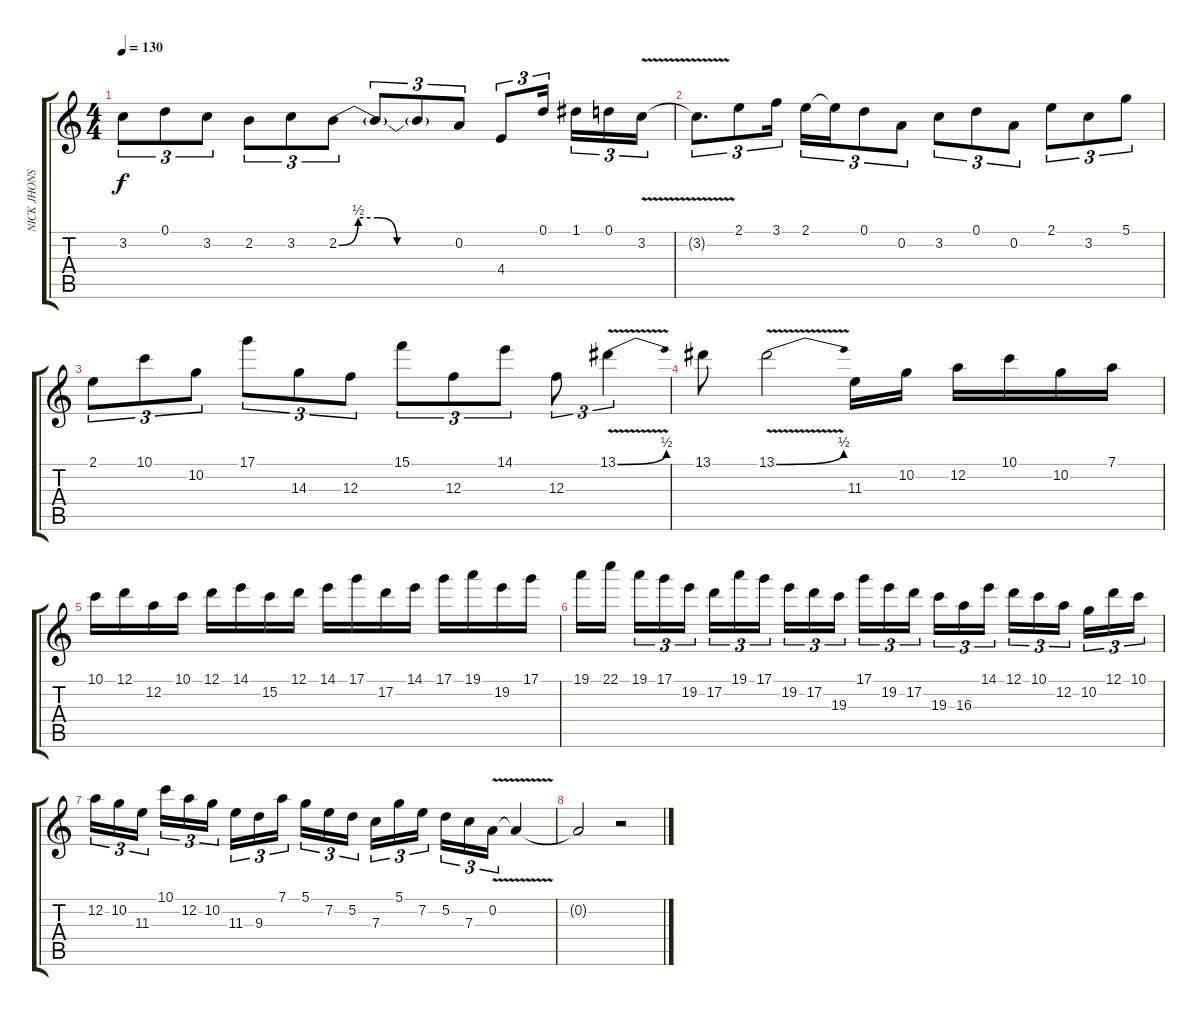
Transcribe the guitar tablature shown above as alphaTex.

\track ("NICK JHONSON" "NICK JHONS") {instrument distortionguitar}
\staff {score tabs}
\tuning (D4 A3 F3 C3 G2 C2) {hide}
\ts (4 4)
\tempo 130
\clef g2
\ks c
3.2.8{tu (3 2) dy f} 0.1.8{tu (3 2)} 3.2.8{tu (3 2)} 2.2.8{tu (3 2)} 3.2.8{tu (3 2)} 2.2{be (custom 0 0 10 2 20 2 30 0 60 0)}.8{tu (3 2)} 2.2{t}.8{tu (3 2)} 2.2{t}.8{tu (3 2)} 0.2.8{tu (3 2)} 4.4.8{tu (3 2)} 0.1.16{tu (3 2) beam splitsecondary} 1.1.16{tu (3 2)} 0.1.16{tu (3 2)} 3.2{v}.16{tu (3 2)} |
3.2{t}.8{d tu (3 2)} 2.1.8{tu (3 2)} 3.1.16{tu (3 2)} 2.1.16{tu (3 2)} 2.1{t}.16{tu (3 2)} 0.1.8{tu (3 2)} 0.2.8{tu (3 2)} 3.2.8{tu (3 2)} 0.1.8{tu (3 2)} 0.2.8{tu (3 2)} 2.1.8{tu (3 2)} 3.2.8{tu (3 2)} 5.1.8{tu (3 2)} |
2.1.8{tu (3 2)} 10.1.8{tu (3 2)} 10.2.8{tu (3 2)} 17.1.8{tu (3 2)} 14.3.8{tu (3 2)} 12.3.8{tu (3 2)} 15.1.8{tu (3 2)} 12.3.8{tu (3 2)} 14.1.8{tu (3 2)} 12.3.8{tu (3 2)} 13.1{be (bend 0 0 60 2) v}.4{tu (3 2)} |
13.1.8 13.1{be (bend 0 0 60 2) v}.2 11.3.16 10.2.16 12.2.16 10.1.16 10.2.16 7.1.16 |
10.1.16 12.1.16 12.2.16 10.1.16 12.1.16 14.1.16 15.2.16 12.1.16 14.1.16 17.1.16 17.2.16 14.1.16 17.1.16 19.1.16 19.2.16 17.1.16 |
19.1.16 22.1.16{beam splitsecondary} 19.1.16{tu (3 2)} 17.1.16{tu (3 2)} 19.2.16{tu (3 2)} 17.2.16{tu (3 2)} 19.1.16{tu (3 2)} 17.1.16{tu (3 2) beam splitsecondary} 19.2.16{tu (3 2)} 17.2.16{tu (3 2)} 19.3.16{tu (3 2)} 17.1.16{tu (3 2)} 19.2.16{tu (3 2)} 17.2.16{tu (3 2) beam splitsecondary} 19.3.16{tu (3 2)} 16.3.16{tu (3 2)} 14.1.16{tu (3 2)} 12.1.16{tu (3 2)} 10.1.16{tu (3 2)} 12.2.16{tu (3 2) beam splitsecondary} 10.2.16{tu (3 2)} 12.1.16{tu (3 2)} 10.1.16{tu (3 2)} |
12.2.16{tu (3 2)} 10.2.16{tu (3 2)} 11.3.16{tu (3 2) beam splitsecondary} 10.1.16{tu (3 2)} 12.2.16{tu (3 2)} 10.2.16{tu (3 2)} 11.3.16{tu (3 2)} 9.3.16{tu (3 2)} 7.1.16{tu (3 2) beam splitsecondary} 5.1.16{tu (3 2)} 7.2.16{tu (3 2)} 5.2.16{tu (3 2)} 7.3.16{tu (3 2)} 5.1.16{tu (3 2)} 7.2.16{tu (3 2) beam splitsecondary} 5.2.16{tu (3 2)} 7.3.16{tu (3 2)} 0.2{v}.16{tu (3 2)} 0.2{t}.4 |
0.2{t}.2 r.2
